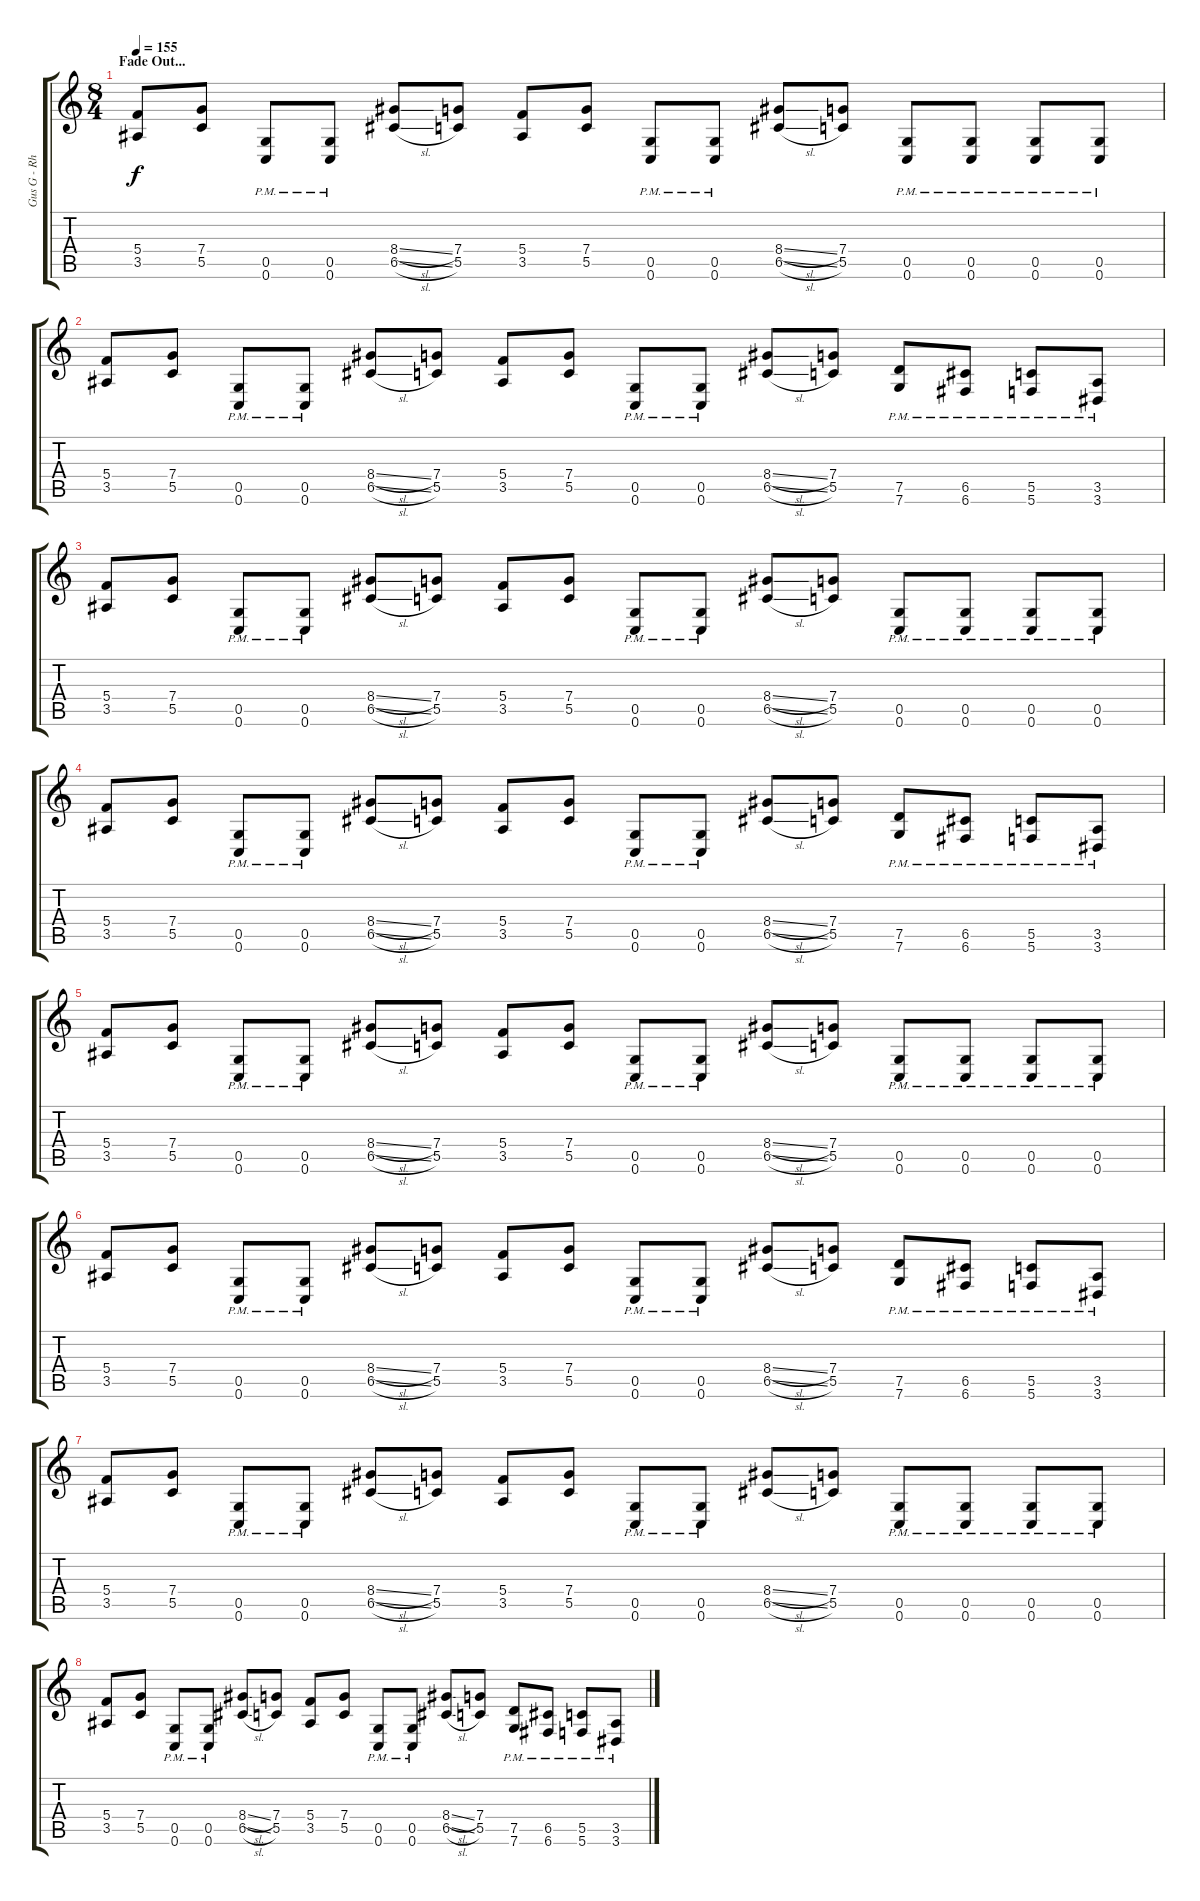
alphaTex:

\track ("Gus G - Rhytm" "Gus G - Rh") {instrument distortionguitar}
\staff {score tabs}
\tuning (D4 A3 F3 C3 G2 C2) {hide}
\ts (8 4)
\section ("" "Fade Out...")
\tempo 155
\clef g2
\ks c
(5.4 3.5).8{dy f} (7.4 5.5).8 (0.5{pm} 0.6{pm}).8 (0.5{pm} 0.6{pm}).8 (8.4{sl} 6.5{sl}).8 (7.4 5.5).8 (5.4 3.5).8 (7.4 5.5).8 (0.5{pm} 0.6{pm}).8 (0.5{pm} 0.6{pm}).8 (8.4{sl} 6.5{sl}).8 (7.4 5.5).8 (0.5{pm} 0.6{pm}).8 (0.5{pm} 0.6{pm}).8 (0.5{pm} 0.6{pm}).8 (0.5{pm} 0.6{pm}).8 |
(5.4 3.5).8 (7.4 5.5).8 (0.5{pm} 0.6{pm}).8 (0.5{pm} 0.6{pm}).8 (8.4{sl} 6.5{sl}).8 (7.4 5.5).8 (5.4 3.5).8 (7.4 5.5).8 (0.5{pm} 0.6{pm}).8 (0.5{pm} 0.6{pm}).8 (8.4{sl} 6.5{sl}).8 (7.4 5.5).8 (7.5{pm} 7.6{pm}).8 (6.5{pm} 6.6{pm}).8 (5.5{pm} 5.6{pm}).8 (3.5{pm} 3.6{pm}).8 |
(5.4 3.5).8 (7.4 5.5).8 (0.5{pm} 0.6{pm}).8 (0.5{pm} 0.6{pm}).8 (8.4{sl} 6.5{sl}).8 (7.4 5.5).8 (5.4 3.5).8 (7.4 5.5).8 (0.5{pm} 0.6{pm}).8 (0.5{pm} 0.6{pm}).8 (8.4{sl} 6.5{sl}).8 (7.4 5.5).8 (0.5{pm} 0.6{pm}).8 (0.5{pm} 0.6{pm}).8 (0.5{pm} 0.6{pm}).8 (0.5{pm} 0.6{pm}).8 |
(5.4 3.5).8 (7.4 5.5).8 (0.5{pm} 0.6{pm}).8 (0.5{pm} 0.6{pm}).8 (8.4{sl} 6.5{sl}).8 (7.4 5.5).8 (5.4 3.5).8 (7.4 5.5).8 (0.5{pm} 0.6{pm}).8 (0.5{pm} 0.6{pm}).8 (8.4{sl} 6.5{sl}).8 (7.4 5.5).8 (7.5{pm} 7.6{pm}).8 (6.5{pm} 6.6{pm}).8 (5.5{pm} 5.6{pm}).8 (3.5{pm} 3.6{pm}).8 |
(5.4 3.5).8 (7.4 5.5).8 (0.5{pm} 0.6{pm}).8 (0.5{pm} 0.6{pm}).8 (8.4{sl} 6.5{sl}).8 (7.4 5.5).8 (5.4 3.5).8 (7.4 5.5).8 (0.5{pm} 0.6{pm}).8 (0.5{pm} 0.6{pm}).8 (8.4{sl} 6.5{sl}).8 (7.4 5.5).8 (0.5{pm} 0.6{pm}).8 (0.5{pm} 0.6{pm}).8 (0.5{pm} 0.6{pm}).8 (0.5{pm} 0.6{pm}).8 |
(5.4 3.5).8 (7.4 5.5).8 (0.5{pm} 0.6{pm}).8 (0.5{pm} 0.6{pm}).8 (8.4{sl} 6.5{sl}).8 (7.4 5.5).8 (5.4 3.5).8 (7.4 5.5).8 (0.5{pm} 0.6{pm}).8 (0.5{pm} 0.6{pm}).8 (8.4{sl} 6.5{sl}).8 (7.4 5.5).8 (7.5{pm} 7.6{pm}).8 (6.5{pm} 6.6{pm}).8 (5.5{pm} 5.6{pm}).8 (3.5{pm} 3.6{pm}).8 |
(5.4 3.5).8 (7.4 5.5).8 (0.5{pm} 0.6{pm}).8 (0.5{pm} 0.6{pm}).8 (8.4{sl} 6.5{sl}).8 (7.4 5.5).8 (5.4 3.5).8 (7.4 5.5).8 (0.5{pm} 0.6{pm}).8 (0.5{pm} 0.6{pm}).8 (8.4{sl} 6.5{sl}).8 (7.4 5.5).8 (0.5{pm} 0.6{pm}).8 (0.5{pm} 0.6{pm}).8 (0.5{pm} 0.6{pm}).8 (0.5{pm} 0.6{pm}).8 |
(5.4 3.5).8 (7.4 5.5).8 (0.5{pm} 0.6{pm}).8 (0.5{pm} 0.6{pm}).8 (8.4{sl} 6.5{sl}).8 (7.4 5.5).8 (5.4 3.5).8 (7.4 5.5).8 (0.5{pm} 0.6{pm}).8 (0.5{pm} 0.6{pm}).8 (8.4{sl} 6.5{sl}).8 (7.4 5.5).8 (7.5{pm} 7.6{pm}).8 (6.5{pm} 6.6{pm}).8 (5.5{pm} 5.6{pm}).8 (3.5{pm} 3.6{pm}).8
